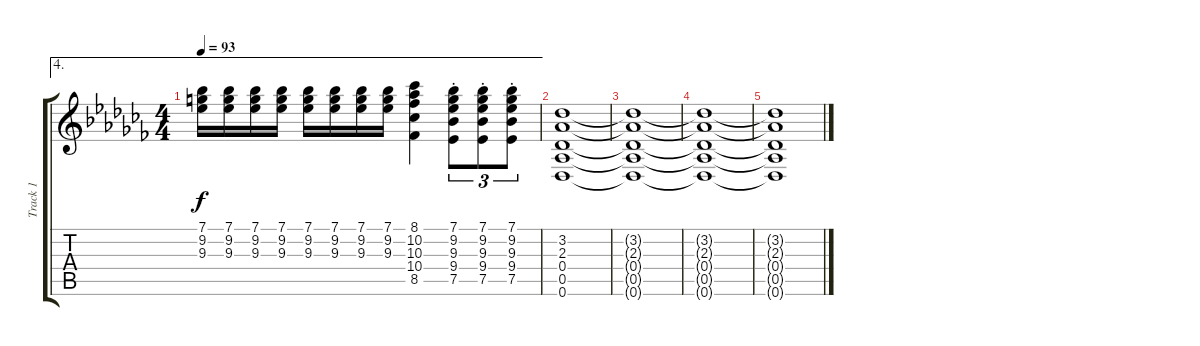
\track ("Track 1" "Track 1") {instrument distortionguitar}
\staff {score tabs}
\tuning (Eb4 Bb3 Gb3 Db3 Ab2 Db2) {hide}
\ae 4
\ts (4 4)
\tempo 93
\clef g2
\ks cb
(7.1 9.2 9.3).16{dy f} (7.1 9.2 9.3).16 (7.1 9.2 9.3).16 (7.1 9.2 9.3).16 (7.1 9.2 9.3).16 (7.1 9.2 9.3).16 (7.1 9.2 9.3).16 (7.1 9.2 9.3).16 (8.1 10.2 10.3 10.4 8.5).4 (7.1 9.2 9.3 9.4 7.5{st}).8{tu (3 2)} (7.1 9.2 9.3 9.4 7.5{st}).8{tu (3 2)} (7.1 9.2 9.3 9.4 7.5{st}).8{tu (3 2)} |
(3.2 2.3 0.4 0.5 0.6).1 |
(3.2{t} 2.3{t} 0.4{t} 0.5{t} 0.6{t}).1 |
(3.2{t} 2.3{t} 0.4{t} 0.5{t} 0.6{t}).1 |
(3.2{t} 2.3{t} 0.4{t} 0.5{t} 0.6{t}).1
